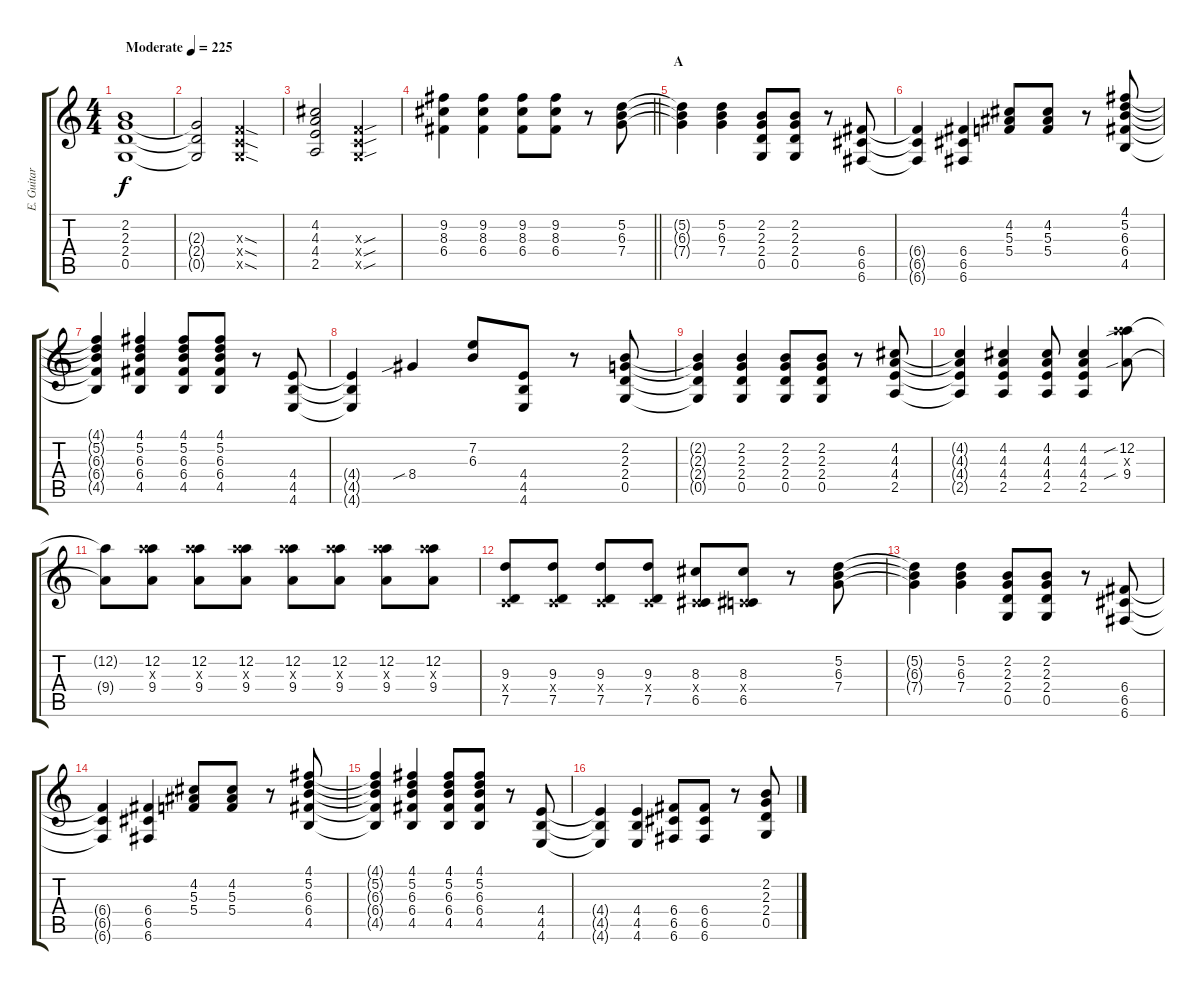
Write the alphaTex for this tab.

\track ("E. Guitar I (Uruha)" "E. Guitar ") {instrument overdrivenguitar}
\staff {score tabs}
\tuning (D4 A3 F3 C3 G2 C2) {hide}
\ts (4 4)
\tempo (225 "Moderate")
\clef g2
\ks c
(2.2 2.3 2.4 0.5).1{dy f instrument overdrivenguitar} |
(2.3{t} 2.4{t} 0.5{t}).2 (0.3{sod x} 0.4{sod x} 0.5{sod x}).2 |
(4.2 4.3 4.4 2.5).2 (0.3{sou x} 0.4{sou x} 0.5{sou x}).2 |
\barLineRight lightlight
(9.2 8.3 6.4).4 (9.2 8.3 6.4).4 (9.2 8.3 6.4).8 (9.2 8.3 6.4).8 r.8 (5.2 6.3 7.4).8 |
\section ("" "A")
(5.2{t} 6.3{t} 7.4{t}).4 (5.2 6.3 7.4).4 (2.2 2.3 2.4 0.5).8 (2.2 2.3 2.4 0.5).8 r.8 (6.4 6.5 6.6).8 |
(6.4{t} 6.5{t} 6.6{t}).4 (6.4 6.5 6.6).4 (4.2 5.3 5.4).8 (4.2 5.3 5.4).8 r.8 (4.1 5.2 6.3 6.4 4.5).8 |
(4.1{t} 5.2{t} 6.3{t} 6.4{t} 4.5{t}).4 (4.1 5.2 6.3 6.4 4.5).4 (4.1 5.2 6.3 6.4 4.5).8 (4.1 5.2 6.3 6.4 4.5).8 r.8 (4.4 4.5 4.6).8 |
(4.4{t} 4.5{t} 4.6{t}).4 8.4{sib}.4 (7.2 6.3).8 (4.4 4.5 4.6).8 r.8 (2.2 2.3 2.4 0.5).8 |
(2.2{t} 2.3{t} 2.4{t} 0.5{t}).4 (2.2 2.3 2.4 0.5).4 (2.2 2.3 2.4 0.5).8 (2.2 2.3 2.4 0.5).8 r.8 (4.2 4.3 4.4 2.5).8 |
(4.2{t} 4.3{t} 4.4{t} 2.5{t}).4 (4.2 4.3 4.4 2.5).4 (4.2 4.3 4.4 2.5).8 (4.2 4.3 4.4 2.5).4 (12.2{sib} 16.3{x} 9.4{sib}).8 |
(12.2{t} 9.4{t}).8 (12.2 16.3{x} 9.4).8 (12.2 16.3{x} 9.4).8 (12.2 16.3{x} 9.4).8 (12.2 16.3{x} 9.4).8 (12.2 16.3{x} 9.4).8 (12.2 16.3{x} 9.4).8 (12.2 16.3{x} 9.4).8 |
(9.3 0.4{x} 7.5).8 (9.3 0.4{x} 7.5).8 (9.3 0.4{x} 7.5).8 (9.3 0.4{x} 7.5).8 (8.3 0.4{x} 6.5).8 (8.3 0.4{x} 6.5).8 r.8 (5.2 6.3 7.4).8 |
(5.2{t} 6.3{t} 7.4{t}).4 (5.2 6.3 7.4).4 (2.2 2.3 2.4 0.5).8 (2.2 2.3 2.4 0.5).8 r.8 (6.4 6.5 6.6).8 |
(6.4{t} 6.5{t} 6.6{t}).4 (6.4 6.5 6.6).4 (4.2 5.3 5.4).8 (4.2 5.3 5.4).8 r.8 (4.1 5.2 6.3 6.4 4.5).8 |
(4.1{t} 5.2{t} 6.3{t} 6.4{t} 4.5{t}).4 (4.1 5.2 6.3 6.4 4.5).4 (4.1 5.2 6.3 6.4 4.5).8 (4.1 5.2 6.3 6.4 4.5).8 r.8 (4.4 4.5 4.6).8 |
(4.4{t} 4.5{t} 4.6{t}).4 (4.4 4.5 4.6).4 (6.4 6.5 6.6).8 (6.4 6.5 6.6).8 r.8 (2.2 2.3 2.4 0.5).8
